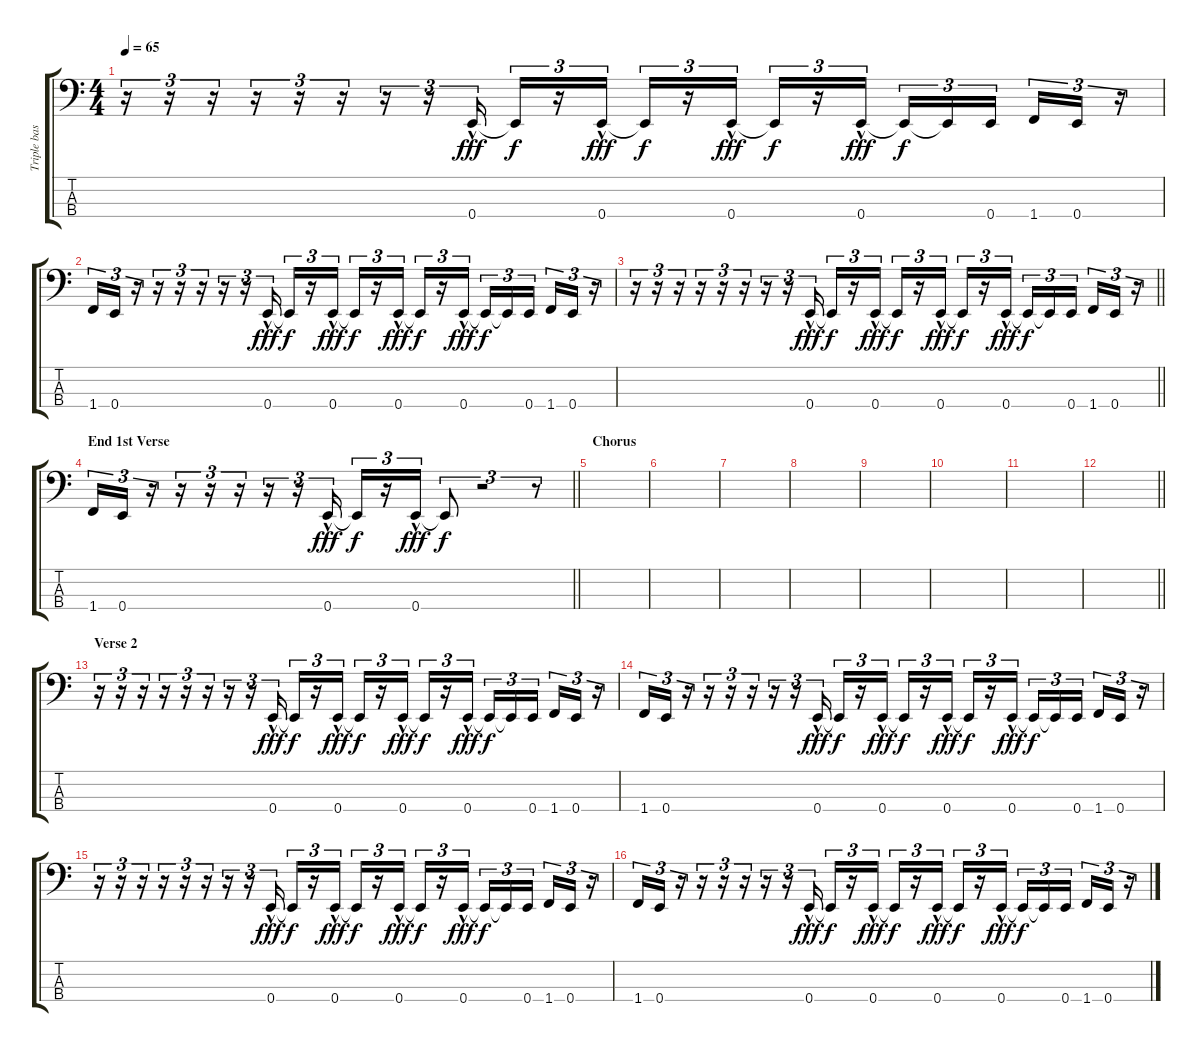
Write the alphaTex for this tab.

\track ("Triple bass" "Triple bas") {instrument synthbass1}
\staff {score tabs}
\tuning (G2 D2 A1 E1) {hide}
\ts (4 4)
\tempo 65
\clef f4
\ks c
r.16{tu (3 2) dy f} r.16{tu (3 2)} r.16{tu (3 2)} r.16{tu (3 2)} r.16{tu (3 2)} r.16{tu (3 2)} r.16{tu (3 2)} r.16{tu (3 2)} 0.4{hac}.16{tu (3 2) dy fff} 0.4{t}.16{tu (3 2) dy f} r.16{tu (3 2)} 0.4{hac}.16{tu (3 2) dy fff} 0.4{t}.16{tu (3 2) dy f} r.16{tu (3 2)} 0.4{hac}.16{tu (3 2) dy fff} 0.4{t}.16{tu (3 2) dy f} r.16{tu (3 2)} 0.4{hac}.16{tu (3 2) dy fff} 0.4{t}.16{tu (3 2) dy f} 0.4{t}.16{tu (3 2)} 0.4.16{tu (3 2) beam splitsecondary} 1.4.16{tu (3 2)} 0.4.16{tu (3 2)} r.16{tu (3 2)} |
1.4.16{tu (3 2)} 0.4.16{tu (3 2)} r.16{tu (3 2)} r.16{tu (3 2)} r.16{tu (3 2)} r.16{tu (3 2)} r.16{tu (3 2)} r.16{tu (3 2)} 0.4{hac}.16{tu (3 2) dy fff} 0.4{t}.16{tu (3 2) dy f} r.16{tu (3 2)} 0.4{hac}.16{tu (3 2) dy fff} 0.4{t}.16{tu (3 2) dy f} r.16{tu (3 2)} 0.4{hac}.16{tu (3 2) dy fff} 0.4{t}.16{tu (3 2) dy f} r.16{tu (3 2)} 0.4{hac}.16{tu (3 2) dy fff} 0.4{t}.16{tu (3 2) dy f} 0.4{t}.16{tu (3 2)} 0.4.16{tu (3 2) beam splitsecondary} 1.4.16{tu (3 2)} 0.4.16{tu (3 2)} r.16{tu (3 2)} |
\barLineRight lightlight
r.16{tu (3 2)} r.16{tu (3 2)} r.16{tu (3 2)} r.16{tu (3 2)} r.16{tu (3 2)} r.16{tu (3 2)} r.16{tu (3 2)} r.16{tu (3 2)} 0.4{hac}.16{tu (3 2) dy fff} 0.4{t}.16{tu (3 2) dy f} r.16{tu (3 2)} 0.4{hac}.16{tu (3 2) dy fff} 0.4{t}.16{tu (3 2) dy f} r.16{tu (3 2)} 0.4{hac}.16{tu (3 2) dy fff} 0.4{t}.16{tu (3 2) dy f} r.16{tu (3 2)} 0.4{hac}.16{tu (3 2) dy fff} 0.4{t}.16{tu (3 2) dy f} 0.4{t}.16{tu (3 2)} 0.4.16{tu (3 2) beam splitsecondary} 1.4.16{tu (3 2)} 0.4.16{tu (3 2)} r.16{tu (3 2)} |
\section ("" "End 1st Verse")
\barLineRight lightlight
1.4.16{tu (3 2)} 0.4.16{tu (3 2)} r.16{tu (3 2)} r.16{tu (3 2)} r.16{tu (3 2)} r.16{tu (3 2)} r.16{tu (3 2)} r.16{tu (3 2)} 0.4{hac}.16{tu (3 2) dy fff} 0.4{t}.16{tu (3 2) dy f} r.16{tu (3 2)} 0.4{hac}.16{tu (3 2) dy fff} 0.4{t}.8{tu (3 2) dy f} r.2{tu (3 2)} r.8{tu (3 2)} |
\section ("" "Chorus")
|
|
|
|
|
|
|
\barLineRight lightlight
|
\section ("" "Verse 2")
r.16{tu (3 2)} r.16{tu (3 2)} r.16{tu (3 2)} r.16{tu (3 2)} r.16{tu (3 2)} r.16{tu (3 2)} r.16{tu (3 2)} r.16{tu (3 2)} 0.4{hac}.16{tu (3 2) dy fff} 0.4{t}.16{tu (3 2) dy f} r.16{tu (3 2)} 0.4{hac}.16{tu (3 2) dy fff} 0.4{t}.16{tu (3 2) dy f} r.16{tu (3 2)} 0.4{hac}.16{tu (3 2) dy fff} 0.4{t}.16{tu (3 2) dy f} r.16{tu (3 2)} 0.4{hac}.16{tu (3 2) dy fff} 0.4{t}.16{tu (3 2) dy f} 0.4{t}.16{tu (3 2)} 0.4.16{tu (3 2) beam splitsecondary} 1.4.16{tu (3 2)} 0.4.16{tu (3 2)} r.16{tu (3 2)} |
1.4.16{tu (3 2)} 0.4.16{tu (3 2)} r.16{tu (3 2)} r.16{tu (3 2)} r.16{tu (3 2)} r.16{tu (3 2)} r.16{tu (3 2)} r.16{tu (3 2)} 0.4{hac}.16{tu (3 2) dy fff} 0.4{t}.16{tu (3 2) dy f} r.16{tu (3 2)} 0.4{hac}.16{tu (3 2) dy fff} 0.4{t}.16{tu (3 2) dy f} r.16{tu (3 2)} 0.4{hac}.16{tu (3 2) dy fff} 0.4{t}.16{tu (3 2) dy f} r.16{tu (3 2)} 0.4{hac}.16{tu (3 2) dy fff} 0.4{t}.16{tu (3 2) dy f} 0.4{t}.16{tu (3 2)} 0.4.16{tu (3 2) beam splitsecondary} 1.4.16{tu (3 2)} 0.4.16{tu (3 2)} r.16{tu (3 2)} |
r.16{tu (3 2)} r.16{tu (3 2)} r.16{tu (3 2)} r.16{tu (3 2)} r.16{tu (3 2)} r.16{tu (3 2)} r.16{tu (3 2)} r.16{tu (3 2)} 0.4{hac}.16{tu (3 2) dy fff} 0.4{t}.16{tu (3 2) dy f} r.16{tu (3 2)} 0.4{hac}.16{tu (3 2) dy fff} 0.4{t}.16{tu (3 2) dy f} r.16{tu (3 2)} 0.4{hac}.16{tu (3 2) dy fff} 0.4{t}.16{tu (3 2) dy f} r.16{tu (3 2)} 0.4{hac}.16{tu (3 2) dy fff} 0.4{t}.16{tu (3 2) dy f} 0.4{t}.16{tu (3 2)} 0.4.16{tu (3 2) beam splitsecondary} 1.4.16{tu (3 2)} 0.4.16{tu (3 2)} r.16{tu (3 2)} |
1.4.16{tu (3 2)} 0.4.16{tu (3 2)} r.16{tu (3 2)} r.16{tu (3 2)} r.16{tu (3 2)} r.16{tu (3 2)} r.16{tu (3 2)} r.16{tu (3 2)} 0.4{hac}.16{tu (3 2) dy fff} 0.4{t}.16{tu (3 2) dy f} r.16{tu (3 2)} 0.4{hac}.16{tu (3 2) dy fff} 0.4{t}.16{tu (3 2) dy f} r.16{tu (3 2)} 0.4{hac}.16{tu (3 2) dy fff} 0.4{t}.16{tu (3 2) dy f} r.16{tu (3 2)} 0.4{hac}.16{tu (3 2) dy fff} 0.4{t}.16{tu (3 2) dy f} 0.4{t}.16{tu (3 2)} 0.4.16{tu (3 2) beam splitsecondary} 1.4.16{tu (3 2)} 0.4.16{tu (3 2)} r.16{tu (3 2)}
